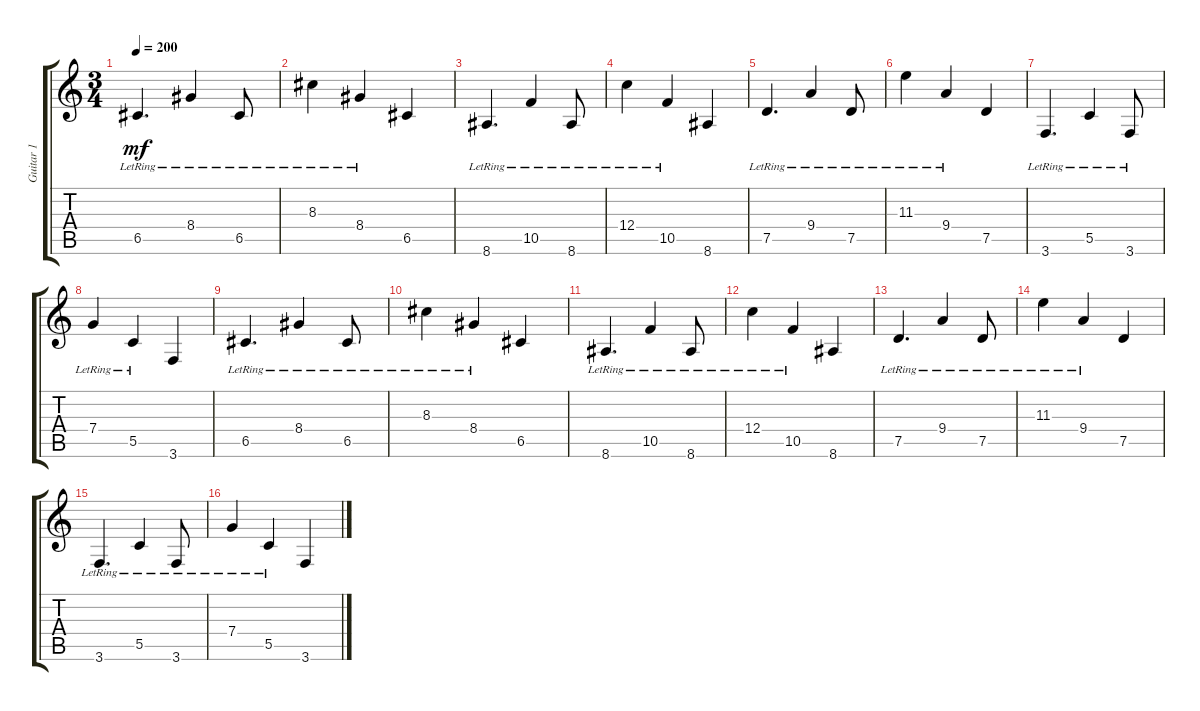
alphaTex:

\track ("Guitar 1" "Guitar 1") {instrument distortionguitar}
\staff {score tabs}
\tuning (D4 A3 F3 C3 G2 D2) {hide}
\ts (3 4)
\tempo 200
\clef g2
\ks c
6.5{lr}.4{d dy mf} 8.4{lr}.4 6.5{lr}.8 |
8.3{lr}.4 8.4{lr}.4 6.5.4 |
8.6{lr}.4{d} 10.5{lr}.4 8.6{lr}.8 |
12.4{lr}.4 10.5{lr}.4 8.6.4 |
7.5{lr}.4{d} 9.4{lr}.4 7.5{lr}.8 |
11.3{lr}.4 9.4{lr}.4 7.5.4 |
3.6{lr}.4{d} 5.5{lr}.4 3.6{lr}.8 |
7.4{lr}.4 5.5{lr}.4 3.6.4 |
6.5{lr}.4{d} 8.4{lr}.4 6.5{lr}.8 |
8.3{lr}.4 8.4{lr}.4 6.5.4 |
8.6{lr}.4{d} 10.5{lr}.4 8.6{lr}.8 |
12.4{lr}.4 10.5{lr}.4 8.6.4 |
7.5{lr}.4{d} 9.4{lr}.4 7.5{lr}.8 |
11.3{lr}.4 9.4{lr}.4 7.5.4 |
3.6{lr}.4{d} 5.5{lr}.4 3.6{lr}.8 |
7.4{lr}.4 5.5{lr}.4 3.6.4
